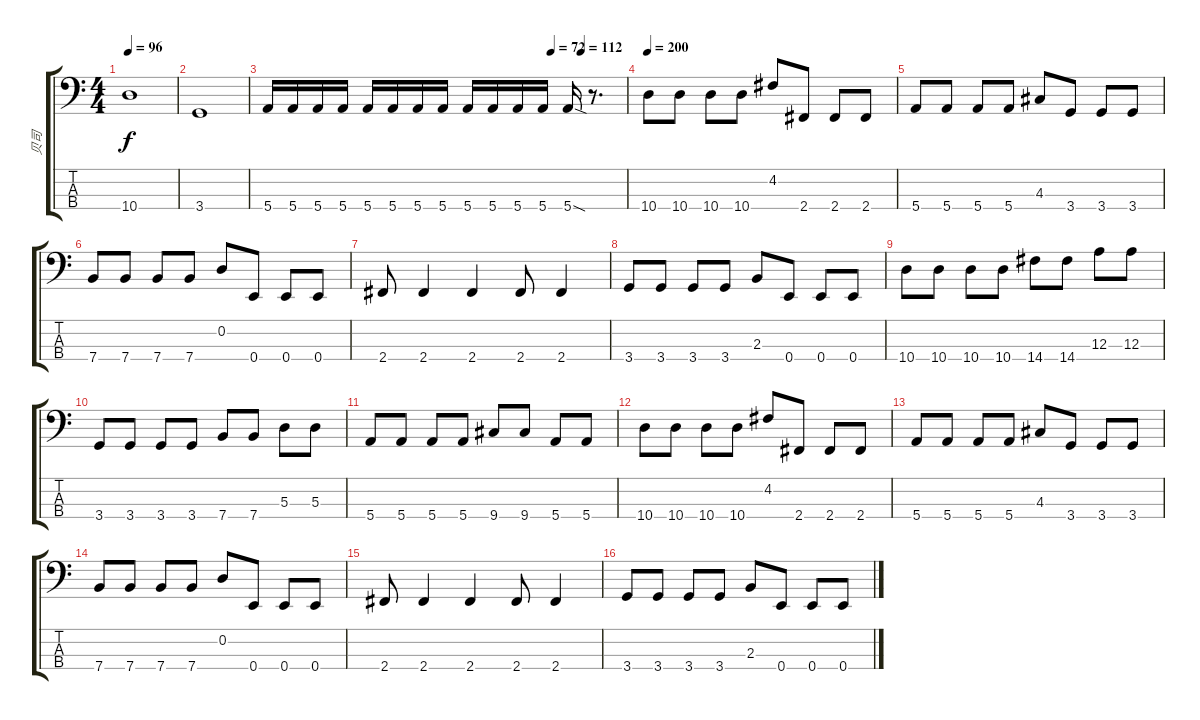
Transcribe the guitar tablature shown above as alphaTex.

\track ("贝司" "贝司") {instrument electricbassfinger}
\staff {score tabs}
\tuning (G2 D2 A1 E1) {hide}
\ts (4 4)
\tempo 96
\clef f4
\ks c
10.4.1{dy f} |
3.4.1 |
\tempo (72 0.7916666666666666)
\tempo (112 0.875)
5.4.16 5.4.16 5.4.16 5.4.16 5.4.16 5.4.16 5.4.16 5.4.16 5.4.16 5.4.16 5.4.16 5.4.16 5.4{sod}.16 r.8{d} |
\tempo 196
\tempo 200
10.4.8 10.4.8 10.4.8 10.4.8 4.2.8 2.4.8 2.4.8 2.4.8 |
5.4.8 5.4.8 5.4.8 5.4.8 4.3.8 3.4.8 3.4.8 3.4.8 |
7.4.8 7.4.8 7.4.8 7.4.8 0.2.8 0.4.8 0.4.8 0.4.8 |
2.4.8 2.4.4 2.4.4 2.4.8 2.4.4 |
3.4.8 3.4.8 3.4.8 3.4.8 2.3.8 0.4.8 0.4.8 0.4.8 |
10.4.8 10.4.8 10.4.8 10.4.8 14.4.8 14.4.8 12.3.8 12.3.8 |
3.4.8 3.4.8 3.4.8 3.4.8 7.4.8 7.4.8 5.3.8 5.3.8 |
5.4.8 5.4.8 5.4.8 5.4.8 9.4.8 9.4.8 5.4.8 5.4.8 |
10.4.8 10.4.8 10.4.8 10.4.8 4.2.8 2.4.8 2.4.8 2.4.8 |
5.4.8 5.4.8 5.4.8 5.4.8 4.3.8 3.4.8 3.4.8 3.4.8 |
7.4.8 7.4.8 7.4.8 7.4.8 0.2.8 0.4.8 0.4.8 0.4.8 |
2.4.8 2.4.4 2.4.4 2.4.8 2.4.4 |
3.4.8 3.4.8 3.4.8 3.4.8 2.3.8 0.4.8 0.4.8 0.4.8
